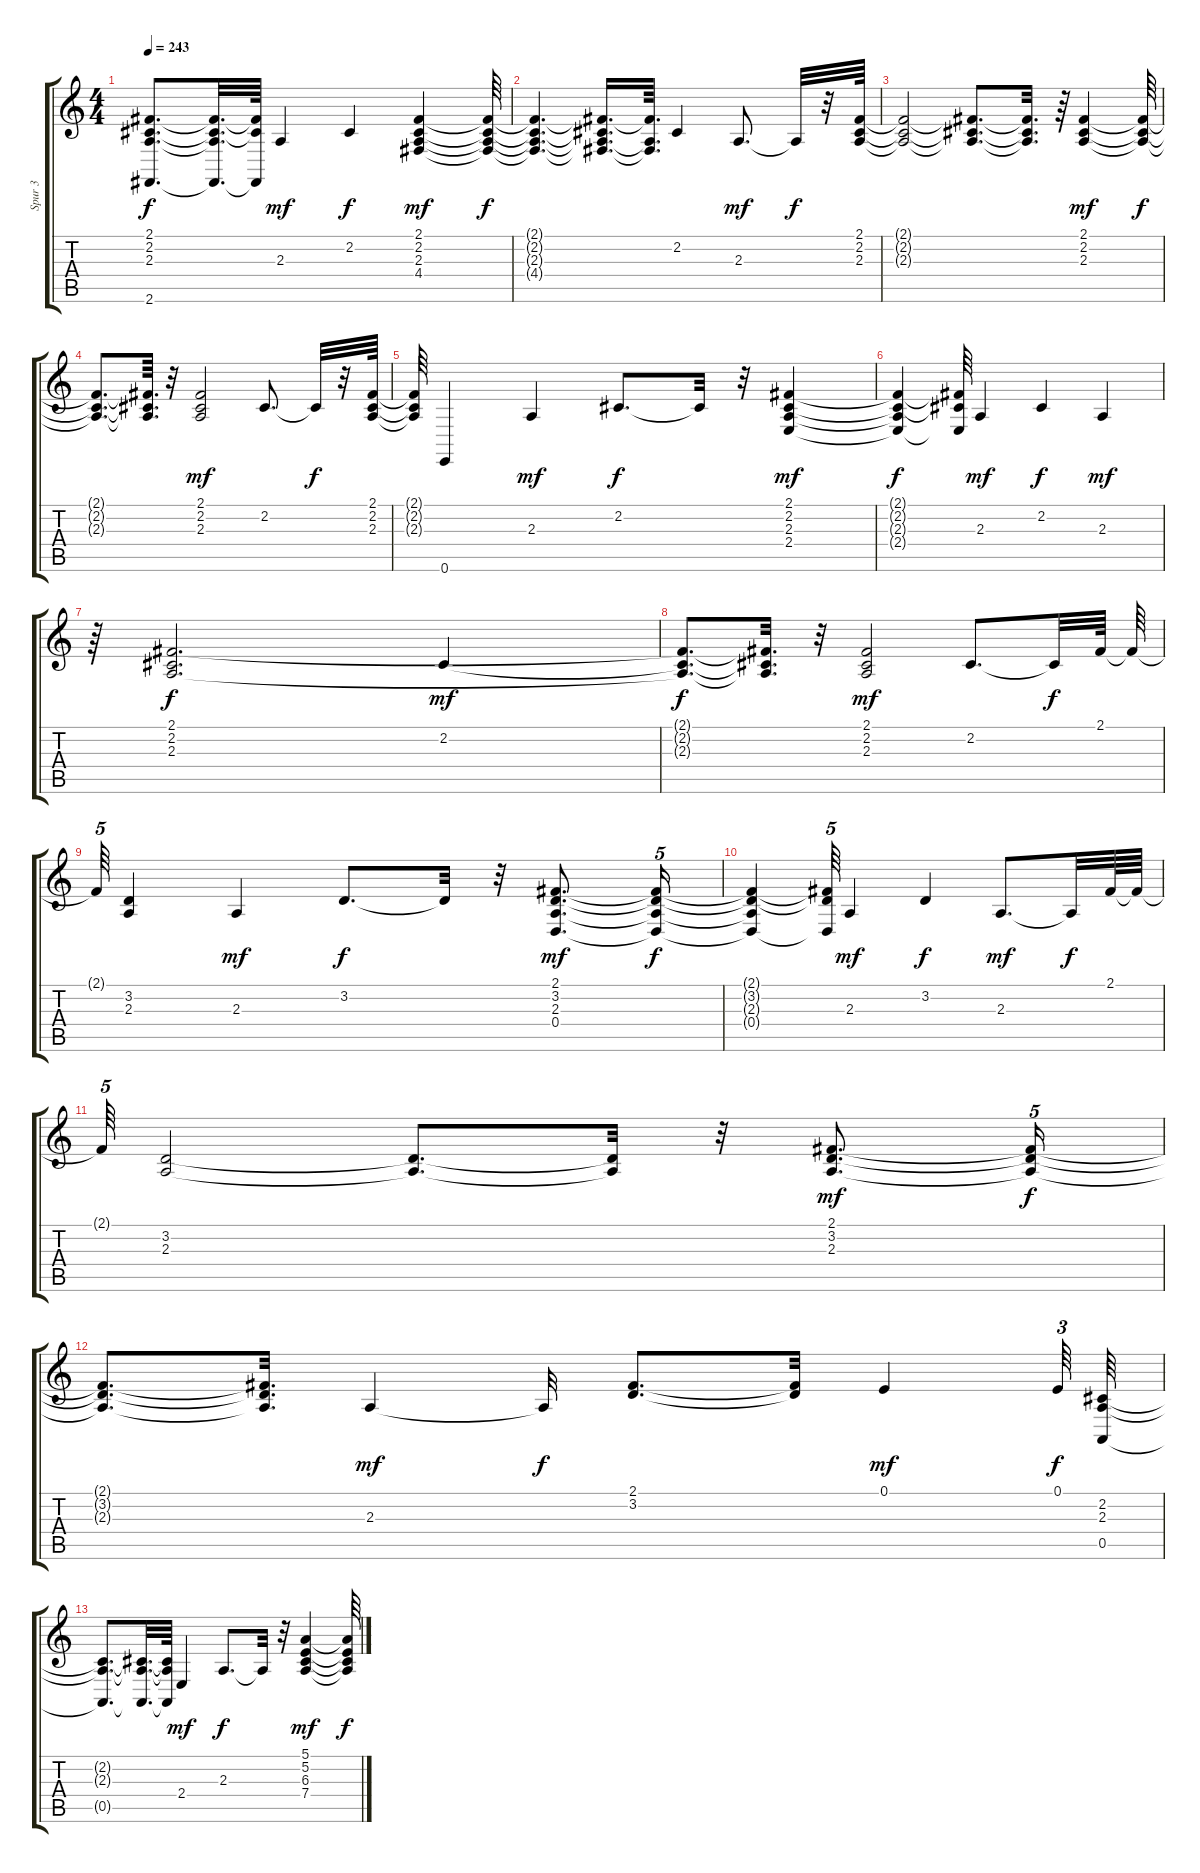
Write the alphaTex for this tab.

\track ("Spur 3" "Spur 3") {instrument acousticgrandpiano}
\staff {score tabs}
\tuning (E4 B3 G3 D3 A2 E2) {hide}
\ts (4 4)
\tempo 243
\clef g2
\ks c
(2.1{t} 2.2{t} 2.3{t} 2.6{t}).8{d dy f} (2.1{t} 2.2{t} 2.3{t} 2.6{t}).32{d} (2.1{t} 2.2{t} 2.6{t}).64 2.3.4{dy mf} 2.2.4{dy f} (2.1 2.2 2.3 4.4).4{dy mf} (2.1{t} 2.2{t} 2.3{t} 4.4{t}).64{dy f} |
(2.1{t} 2.2{t} 2.3{t} 4.4{t}).4{d} (2.1{t} 2.2{t} 2.3{t} 4.4{t}).16{d} (2.1{t} 2.3{t} 4.4{t}).64{d} 2.2.4 2.3.8{d dy mf} 2.3{t}.32{dy f} r.32 (2.1 2.2 2.3).64 |
(2.1{t} 2.2{t} 2.3{t}).2 (2.1{t} 2.2{t} 2.3{t}).8{d} (2.1{t} 2.2{t} 2.3{t}).32{d} r.64 (2.1 2.2 2.3).4{dy mf} (2.1{t} 2.2{t} 2.3{t}).64{dy f} |
(2.1{t} 2.2{t} 2.3{t}).8{d} (2.1{t} 2.2{t} 2.3{t}).64{d} r.32 (2.1 2.2 2.3).2{dy mf} 2.2.8{d} 2.2{t}.32{dy f} r.32 (2.1 2.2 2.3).64 |
(2.1{t} 2.2{t} 2.3{t}).64 0.6.4 2.3.4{dy mf} 2.2.8{d dy f} 2.2{t}.32 r.32 (2.1 2.2 2.3 2.4).4{dy mf} |
(2.1{t} 2.2{t} 2.3{t} 2.4{t}).4{dy f} (2.1{t} 2.2{t} 2.4{t}).64 2.3.4{dy mf} 2.2.4{dy f} 2.3.4{dy mf} |
r.64 (2.1 2.2 2.3).2{d dy f} 2.2.4{dy mf} |
(2.1{t} 2.2{t} 2.3{t}).8{d dy f} (2.1{t} 2.2{t} 2.3{t}).32{d} r.32 (2.1 2.2 2.3).2{dy mf} 2.2.8{d} 2.2{t}.32{dy f} 2.1.64 2.1{t}.64 |
2.1{t}.64{tu (5 4)} (3.2 2.3).4 2.3.4{dy mf} 3.2.8{d dy f} 3.2{t}.32 r.32 (2.1 3.2 2.3 0.4).8{d dy mf} (2.1{t} 3.2{t} 2.3{t} 0.4{t}).16{tu (5 4) dy f} |
(2.1{t} 3.2{t} 2.3{t} 0.4{t}).4 (2.1{t} 3.2{t} 0.4{t}).64{tu (5 4)} 2.3.4{dy mf} 3.2.4{dy f} 2.3.8{d dy mf} 2.3{t}.32{dy f} 2.1.64 2.1{t}.64 |
2.1{t}.64{tu (5 4)} (3.2 2.3).2 (3.2{t} 2.3{t}).8{d} (3.2{t} 2.3{t}).32 r.32 (2.1 3.2 2.3).8{d dy mf} (2.1{t} 3.2{t} 2.3{t}).16{tu (5 4) dy f} |
(2.1{t} 3.2{t} 2.3{t}).8{d} (2.1{t} 3.2{t} 2.3{t}).32{d} 2.3.4{dy mf} 2.3{t}.32{dy f} (2.1 3.2).8{d} (2.1{t} 3.2{t}).32 0.1.4{dy mf} 0.1.64{tu (3 2) dy f} (2.2 2.3 0.5).64 |
(2.2{t} 2.3{t} 0.5{t}).8{d} (2.2{t} 2.3{t} 0.5{t}).32{d} (2.2{t} 2.3{t} 0.5{t}).64 2.4.4{dy mf} 2.3.8{d dy f} 2.3{t}.32 r.32 (5.1 5.2 6.3 7.4).4{dy mf} (5.1{t} 5.2{t} 6.3{t} 7.4{t}).64{dy f}
